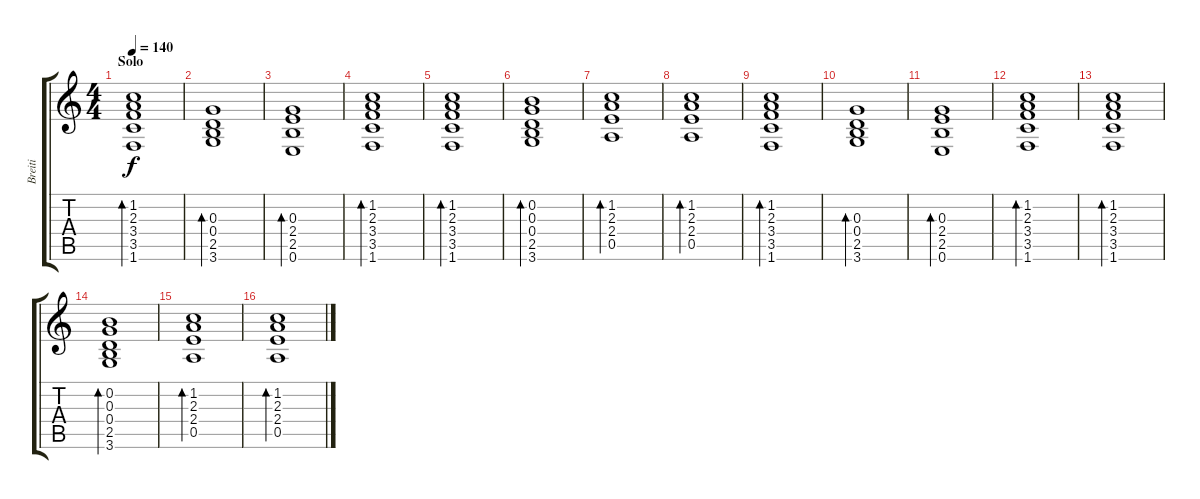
\track ("Breiti" "Breiti") {instrument electricguitarclean}
\staff {score tabs}
\tuning (E4 B3 G3 D3 A2 E2) {hide}
\ts (4 4)
\section ("" "Solo")
\tempo 140
\clef g2
\ks c
(1.2 2.3 3.4 3.5 1.6).1{bd 120 dy f} |
(0.3 0.4 2.5 3.6).1{bd 120} |
(0.3 2.4 2.5 0.6).1{bd 120} |
(1.2 2.3 3.4 3.5 1.6).1{bd 120} |
(1.2 2.3 3.4 3.5 1.6).1{bd 120} |
(0.2 0.3 0.4 2.5 3.6).1{bd 120} |
(1.2 2.3 2.4 0.5).1{bd 120} |
(1.2 2.3 2.4 0.5).1{bd 120} |
(1.2 2.3 3.4 3.5 1.6).1{bd 120} |
(0.3 0.4 2.5 3.6).1{bd 120} |
(0.3 2.4 2.5 0.6).1{bd 120} |
(1.2 2.3 3.4 3.5 1.6).1{bd 120} |
(1.2 2.3 3.4 3.5 1.6).1{bd 120} |
(0.2 0.3 0.4 2.5 3.6).1{bd 120} |
(1.2 2.3 2.4 0.5).1{bd 120} |
(1.2 2.3 2.4 0.5).1{bd 120}
